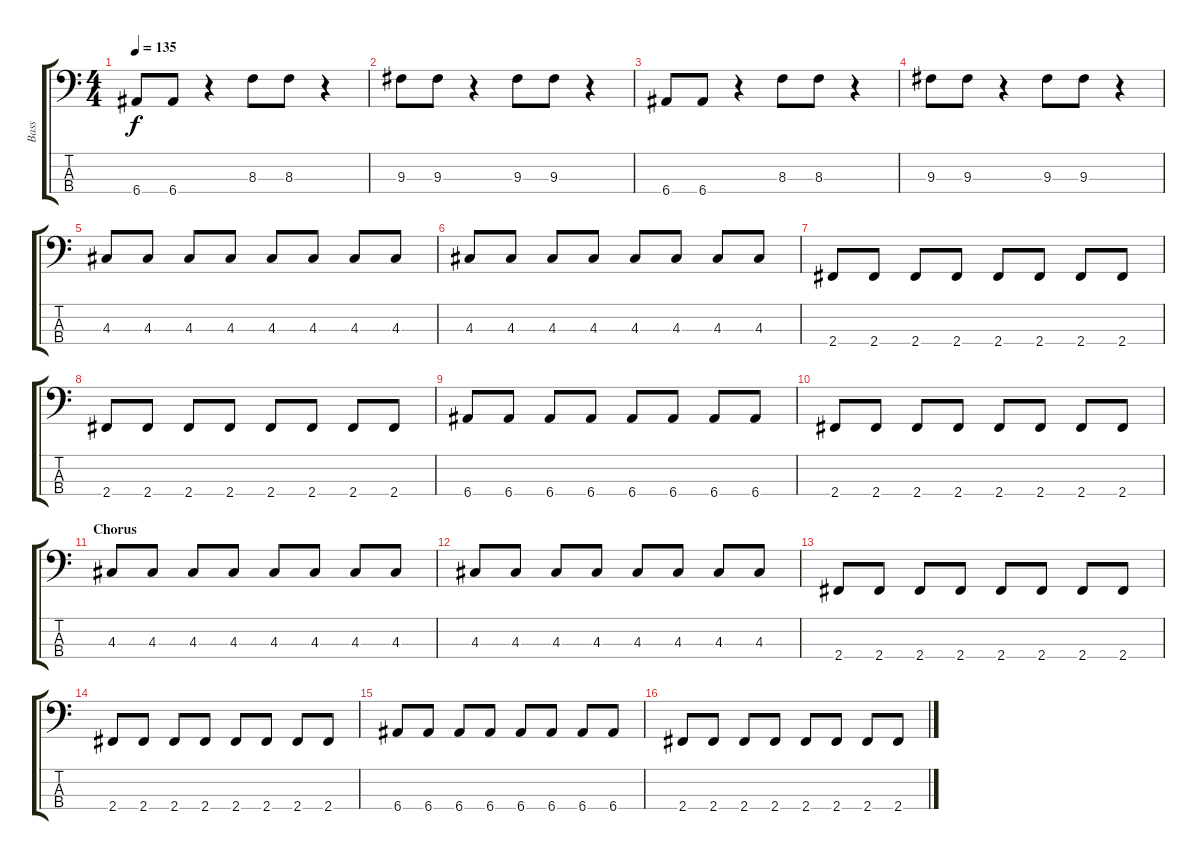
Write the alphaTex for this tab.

\track ("Bass" "Bass") {instrument electricbassfinger}
\staff {score tabs}
\tuning (G2 D2 A1 E1) {hide}
\ts (4 4)
\tempo 135
\clef f4
\ks c
6.4.8{dy f} 6.4.8 r.4 8.3.8 8.3.8 r.4 |
9.3.8 9.3.8 r.4 9.3.8 9.3.8 r.4 |
6.4.8 6.4.8 r.4 8.3.8 8.3.8 r.4 |
9.3.8 9.3.8 r.4 9.3.8 9.3.8 r.4 |
4.3.8 4.3.8 4.3.8 4.3.8 4.3.8 4.3.8 4.3.8 4.3.8 |
4.3.8 4.3.8 4.3.8 4.3.8 4.3.8 4.3.8 4.3.8 4.3.8 |
2.4.8 2.4.8 2.4.8 2.4.8 2.4.8 2.4.8 2.4.8 2.4.8 |
2.4.8 2.4.8 2.4.8 2.4.8 2.4.8 2.4.8 2.4.8 2.4.8 |
6.4.8 6.4.8 6.4.8 6.4.8 6.4.8 6.4.8 6.4.8 6.4.8 |
2.4.8 2.4.8 2.4.8 2.4.8 2.4.8 2.4.8 2.4.8 2.4.8 |
\section ("" "Chorus")
4.3.8 4.3.8 4.3.8 4.3.8 4.3.8 4.3.8 4.3.8 4.3.8 |
4.3.8 4.3.8 4.3.8 4.3.8 4.3.8 4.3.8 4.3.8 4.3.8 |
2.4.8 2.4.8 2.4.8 2.4.8 2.4.8 2.4.8 2.4.8 2.4.8 |
2.4.8 2.4.8 2.4.8 2.4.8 2.4.8 2.4.8 2.4.8 2.4.8 |
6.4.8 6.4.8 6.4.8 6.4.8 6.4.8 6.4.8 6.4.8 6.4.8 |
2.4.8 2.4.8 2.4.8 2.4.8 2.4.8 2.4.8 2.4.8 2.4.8
